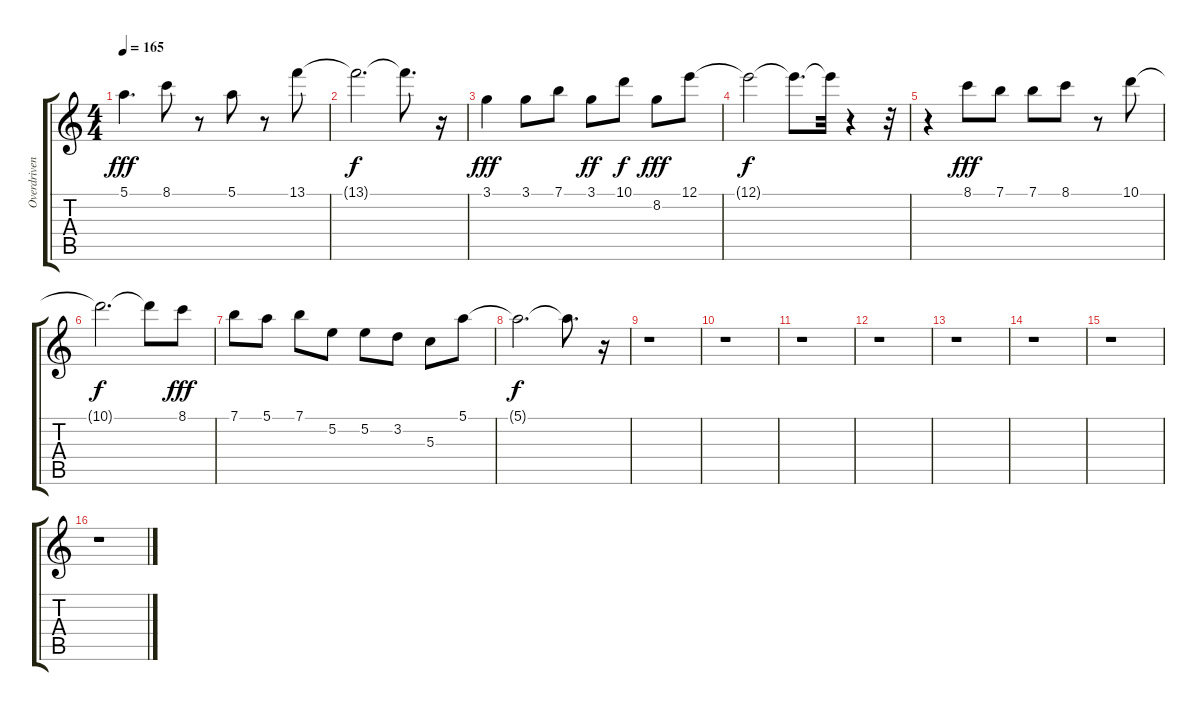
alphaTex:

\track ("Overdriven Guitar" "Overdriven") {instrument overdrivenguitar}
\staff {score tabs}
\tuning (E4 B3 G3 D3 A2 E2) {hide}
\ts (4 4)
\tempo 165
\clef g2
\ks c
5.1.4{d dy fff} 8.1.8 r.8 5.1.8 r.8 13.1.8 |
13.1{t}.2{d dy f} 13.1{t}.8{d} r.16 |
3.1.4{dy fff} 3.1.8 7.1.8 3.1.8{dy ff} 10.1.8{dy f} 8.2.8{dy fff} 12.1.8 |
12.1{t}.2{dy f} 12.1{t}.8{d} 12.1{t}.32 r.4 r.32 |
r.4 8.1.8{dy fff} 7.1.8 7.1.8 8.1.8 r.8 10.1.8 |
10.1{t}.2{d dy f} 10.1{t}.8 8.1.8{dy fff} |
7.1.8 5.1.8 7.1.8 5.2.8 5.2.8 3.2.8 5.3.8 5.1.8 |
5.1{t}.2{d dy f} 5.1{t}.8{d} r.16 |
r.1 |
r.1 |
r.1 |
r.1 |
r.1 |
r.1 |
r.1 |
r.1
